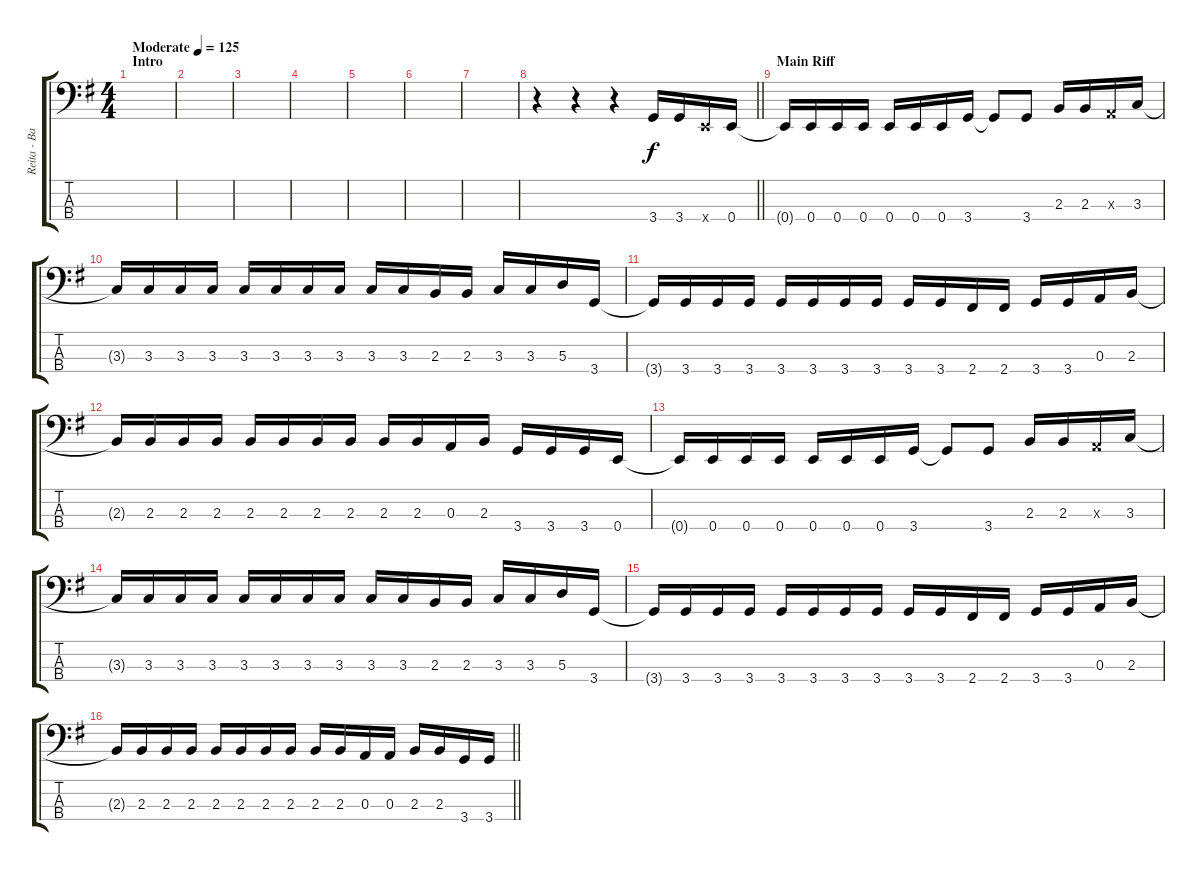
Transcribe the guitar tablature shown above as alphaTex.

\track ("Reita - Bass" "Reita - Ba") {instrument electricbasspick}
\staff {score tabs}
\tuning (G2 D2 A1 E1) {hide}
\ts (4 4)
\section ("" "Intro")
\tempo (125 "Moderate")
\clef f4
\ks eminor
|
|
|
|
|
|
|
\barLineRight lightlight
r.4 r.4 r.4 3.4.16 3.4.16 0.4{x}.16 0.4.16 |
\section ("" "Main Riff")
0.4{t}.16 0.4.16 0.4.16 0.4.16 0.4.16 0.4.16 0.4.16 3.4.16 3.4{t}.8 3.4.8 2.3.16 2.3.16 0.3{x}.16 3.3.16 |
3.3{t}.16 3.3.16 3.3.16 3.3.16 3.3.16 3.3.16 3.3.16 3.3.16 3.3.16 3.3.16 2.3.16 2.3.16 3.3.16 3.3.16 5.3.16 3.4.16 |
3.4{t}.16 3.4.16 3.4.16 3.4.16 3.4.16 3.4.16 3.4.16 3.4.16 3.4.16 3.4.16 2.4.16 2.4.16 3.4.16 3.4.16 0.3.16 2.3.16 |
2.3{t}.16 2.3.16 2.3.16 2.3.16 2.3.16 2.3.16 2.3.16 2.3.16 2.3.16 2.3.16 0.3.16 2.3.16 3.4.16 3.4.16 3.4.16 0.4.16 |
0.4{t}.16 0.4.16 0.4.16 0.4.16 0.4.16 0.4.16 0.4.16 3.4.16 3.4{t}.8 3.4.8 2.3.16 2.3.16 0.3{x}.16 3.3.16 |
3.3{t}.16 3.3.16 3.3.16 3.3.16 3.3.16 3.3.16 3.3.16 3.3.16 3.3.16 3.3.16 2.3.16 2.3.16 3.3.16 3.3.16 5.3.16 3.4.16 |
3.4{t}.16 3.4.16 3.4.16 3.4.16 3.4.16 3.4.16 3.4.16 3.4.16 3.4.16 3.4.16 2.4.16 2.4.16 3.4.16 3.4.16 0.3.16 2.3.16 |
\barLineRight lightlight
2.3{t}.16 2.3.16 2.3.16 2.3.16 2.3.16 2.3.16 2.3.16 2.3.16 2.3.16 2.3.16 0.3.16 0.3.16 2.3.16 2.3.16 3.4.16 3.4.16
